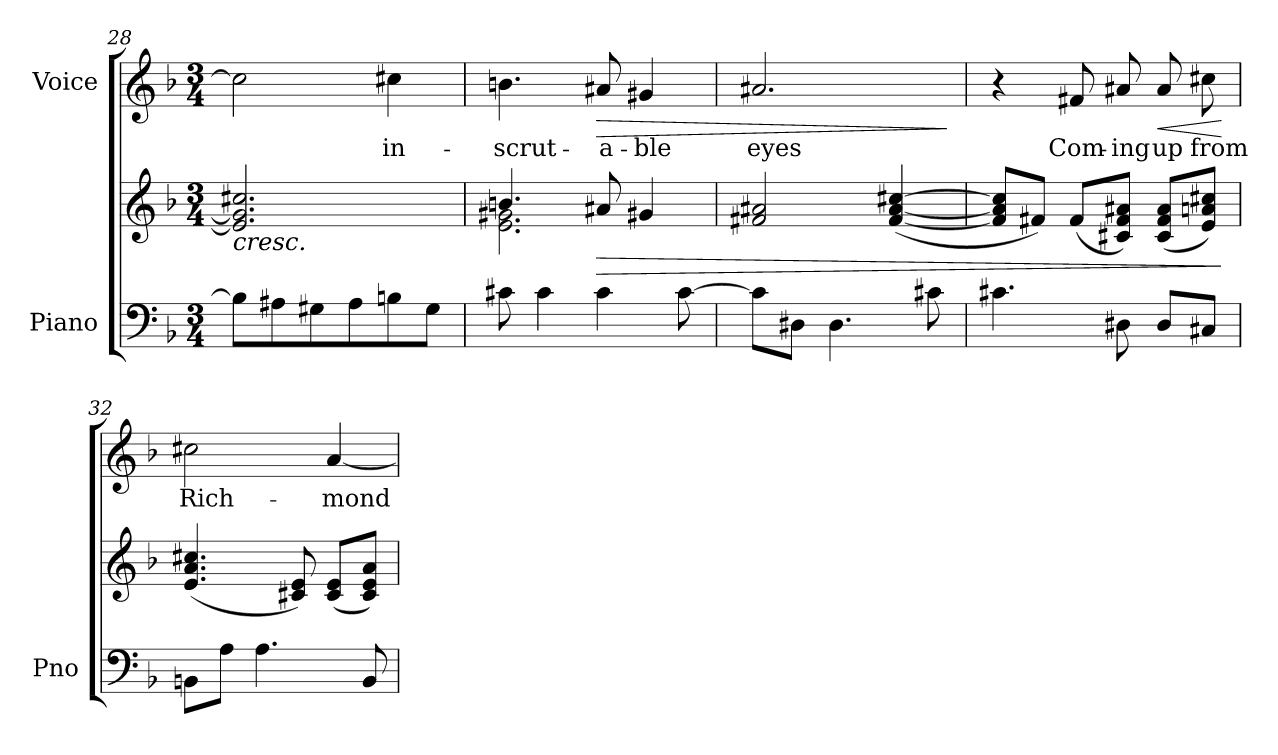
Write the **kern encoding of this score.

**kern	**kern	**dynam	**kern	**text	**dynam
*part2	*part2	*part2	*part1	*part1	*part1
*staff3	*staff2	*staff2/3	*staff1	*staff1	*staff1
*I"Piano	*	*	*I"Voice	*	*
*I'Pno	*	*	*	*	*
*clefF4	*clefG2	*	*clefG2	*	*
*k[b-]	*k[b-]	*	*k[b-]	*	*
*M3/4	*M3/4	*	*M3/4	*	*
=28	=28	=28	=28	=28	=28
!	!	!LO:HP:b	!	!	!
8B\L]	2.e/] 2.g#/] 2.cc#X/	<	2cc#\]	.	.
8A#X\	.	.	.	.	.
8G#X\	.	.	.	.	.
8A#\	.	.	.	.	.
!	!	!	!	!LO:LY:b	!
8Bn\	.	.	4cc#X\	in-	.
8G#\J	.	.	.	.	.
=29	=29	=29	=29	=29	=29
*	*^	*	*	*	*
!	!	!	!	!	!LO:LY:b	!
8c#X\	4.bn/	2.e\ 2.g#X\	.	4.bn\	-scrut-	.
4c#\	.	.	.	.	.	.
!	!	!	!LO:HP:b	!	!LO:LY:b	!LO:HP:b
4c#\	8a#X/	.	>	8a#X/	-a-	>
!	!	!	!	!	!LO:LY:b	!
.	4g#X/	.	.	4g#X/	-ble	.
[8c#\	.	.	.	.	.	.
*	*v	*v	*	*	*	*
.	.	[	.	.	.
=30	=30	=30	=30	=30	=30
!	!	!	!	!LO:LY:b	!
8c#\L]	2f#X/ 2a#X/	.	2.a#X/	eyes	.
8D#X\J	.	.	.	.	.
4.D#\	.	.	.	.	.
.	(<[4f#/ [4a#/ [4cc#X/	.	.	.	.
8c#X\	.	.	.	.	.
.	.	.	.	.	]
=31	=31	=31	=31	=31	=31
4.c#X\	8f#/] 8a#/] 8cc#/]L	.	4r	.	.
.	8f#X/J)	.	.	.	.
!	!	!	!	!LO:LY:b	!
.	(<8f#/L	.	8f#X/	Com-	.
!	!	!	!	!LO:LY:b	!
8D#X\	8c#X/ 8f#/ 8a#X/J)	.	8a#X/	-ing	.
!	!	!	!	!LO:LY:b	!LO:HP:b
8D#/L	(<8c#/ 8f#/ 8a#/L	.	8a#/	up	<
!	!	!	!	!LO:LY:b	!
8C#X/J	8e/ 8an/ 8cc#X/J)	.	8cc#X\	from	.
.	.	]	.	.	[
!!LO:PB:g=z
=32	=32	=32	=32	=32	=32
!	!	!	!	!LO:LY:b	!
8BBn\L	(>4.e/ 4.a/ 4.cc#X/	.	2cc#X\	Rich-	.
8A\J	.	.	.	.	.
4.A\	.	.	.	.	.
.	8c#X/ 8e/)	.	.	.	.
!	!	!	!	!LO:LY:b	!
.	(<8c#/ 8e/L	.	[4a/	-mond	.
8BB/	8c#/ 8e/ 8a/J)	.	.	.	.
=	=	=	=	=	=
*-	*-	*-	*-	*-	*-
